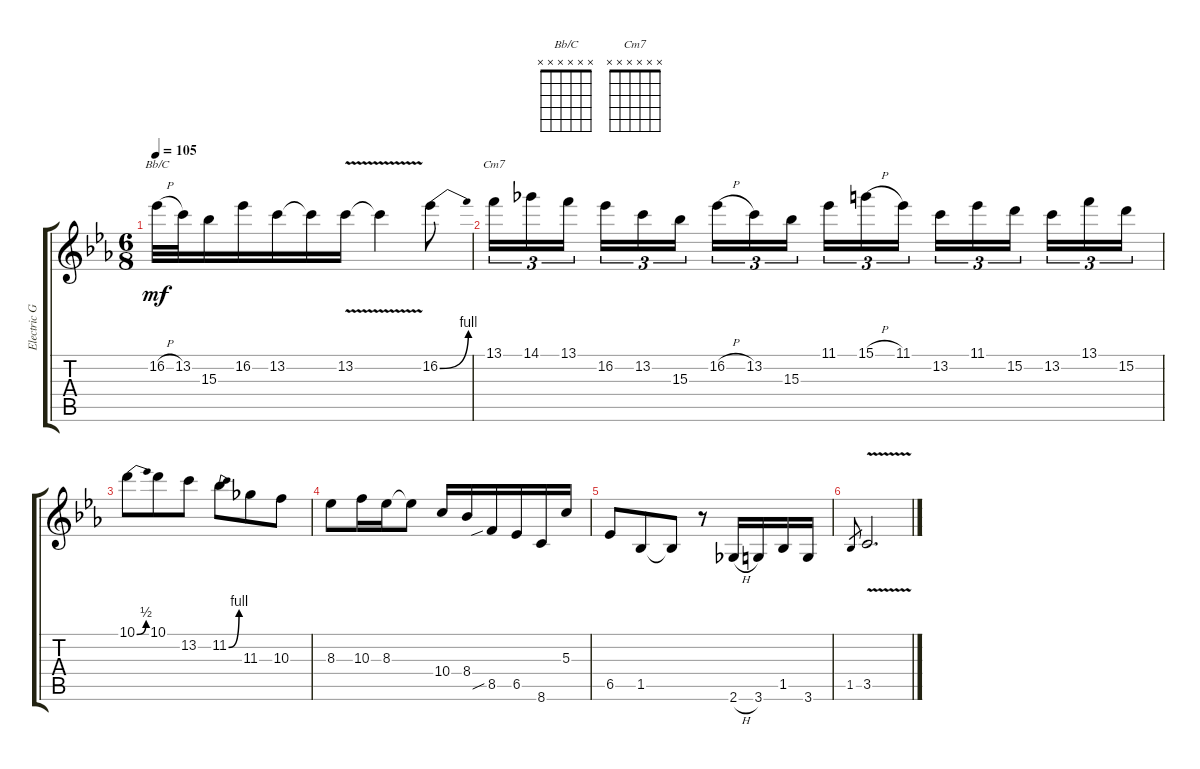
\track ("Electric Guitar" "Electric G") {instrument electricguitarclean}
\staff {score tabs}
\tuning (E4 B3 G3 D3 A2 E2) {hide}
\chord ("Bb/C" x x x x x x)
\chord ("Cm7" x x x x x x)
\ts (6 8)
\tempo 105
\clef g2
\ks cminor
16.2{h}.32{ch "Bb/C" dy mf} 13.2.32 15.3.16 16.2.16 13.2.16 13.2{t}.16 13.2{v}.16 13.2{v t}.4 16.2{be (bend 0 0 60 4)}.8 |
13.1.16{tu (3 2) ch "Cm7"} 14.1.16{tu (3 2)} 13.1.16{tu (3 2) beam splitsecondary} 16.2.16{tu (3 2)} 13.2.16{tu (3 2)} 15.3.16{tu (3 2) beam splitsecondary} 16.2{h}.16{tu (3 2)} 13.2.16{tu (3 2)} 15.3.16{tu (3 2)} 11.1.16{tu (3 2)} 15.1{h}.16{tu (3 2)} 11.1.16{tu (3 2) beam splitsecondary} 13.2.16{tu (3 2)} 11.1.16{tu (3 2)} 15.2.16{tu (3 2) beam splitsecondary} 13.2.16{tu (3 2)} 13.1.16{tu (3 2)} 15.2.16{tu (3 2)} |
10.1{be (bend 0 0 60 2)}.8 10.1.8 13.2.8 11.2{be (bend 0 0 60 4)}.8 11.3.8 10.3.8 |
8.3.8 10.3.16 8.3.16 8.3{t}.8 10.4.16 8.4.16 8.5{sib}.16 6.5.16 8.6.16 5.3.16 |
6.5.8 1.5.8 1.5{t}.8 r.8 2.6{h}.16 3.6.16 1.5.16 3.6.16 |
1.5.8{gr} 3.5{v}.2{d}
